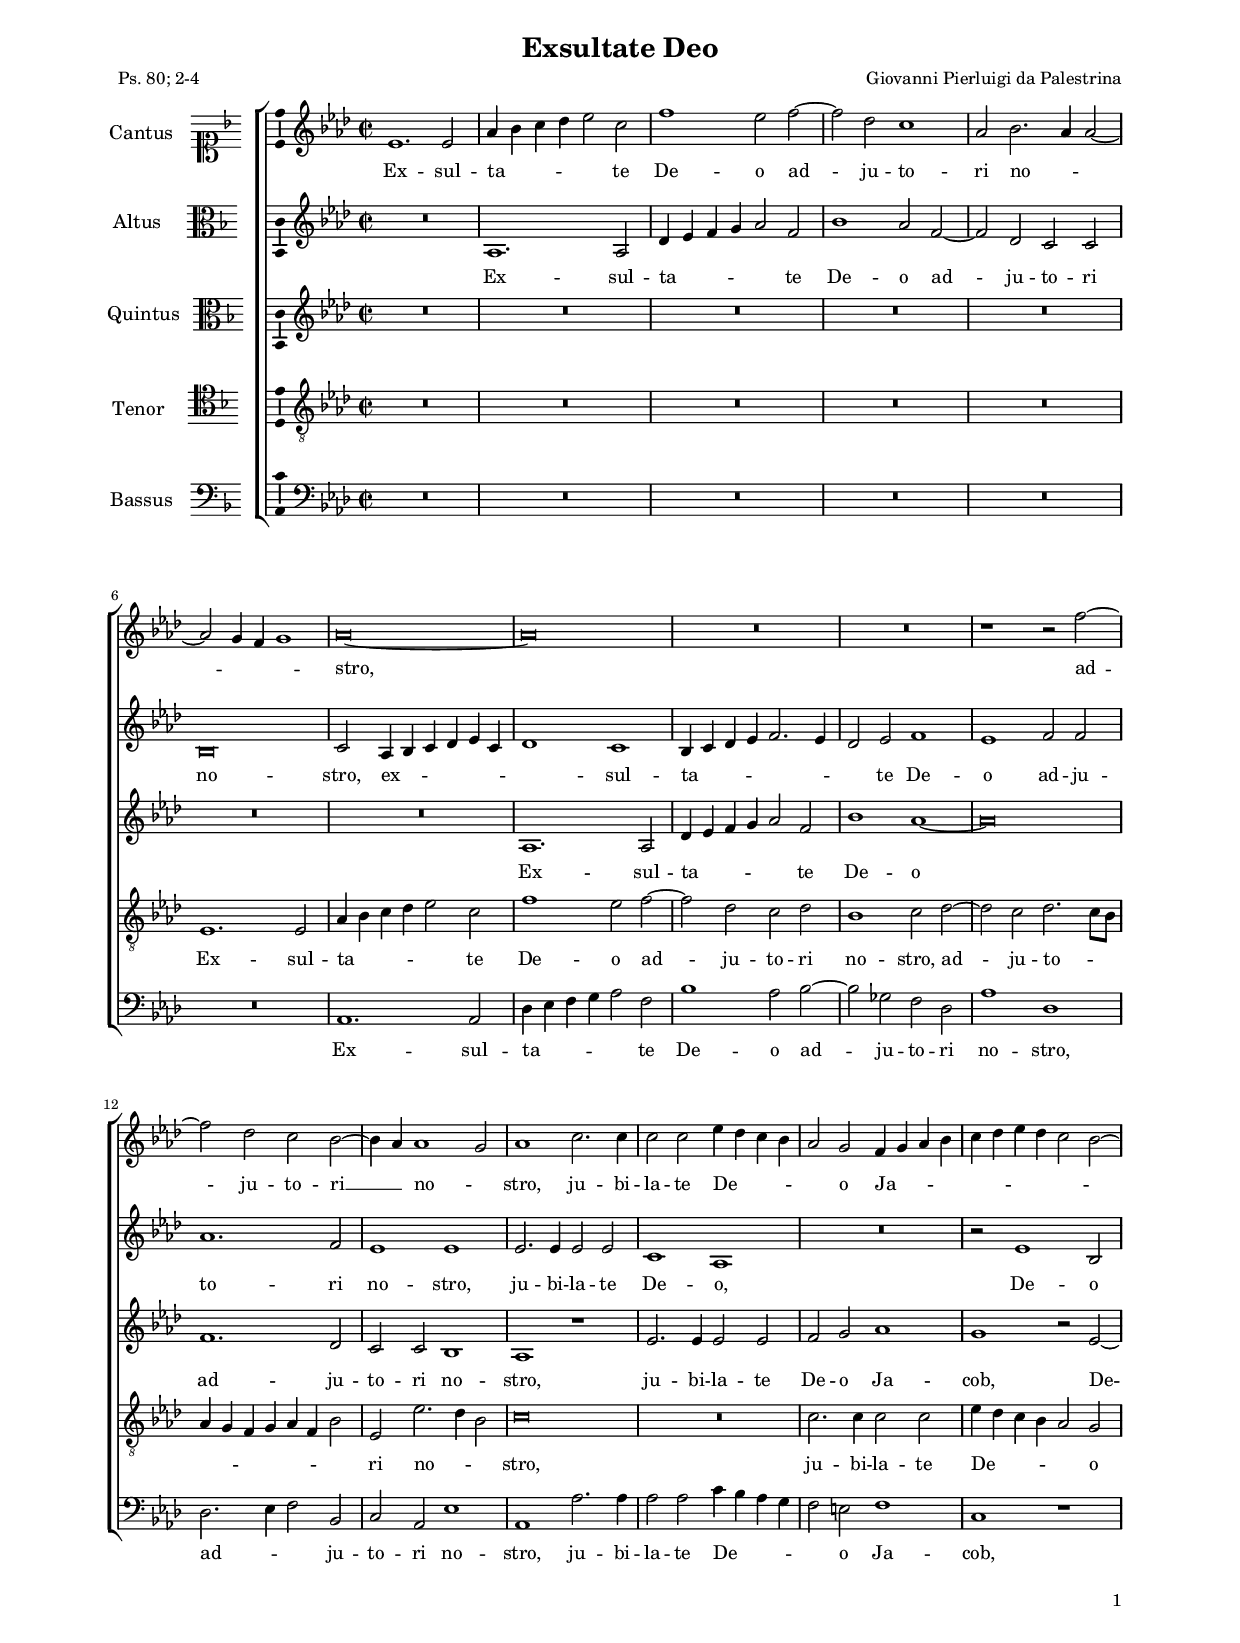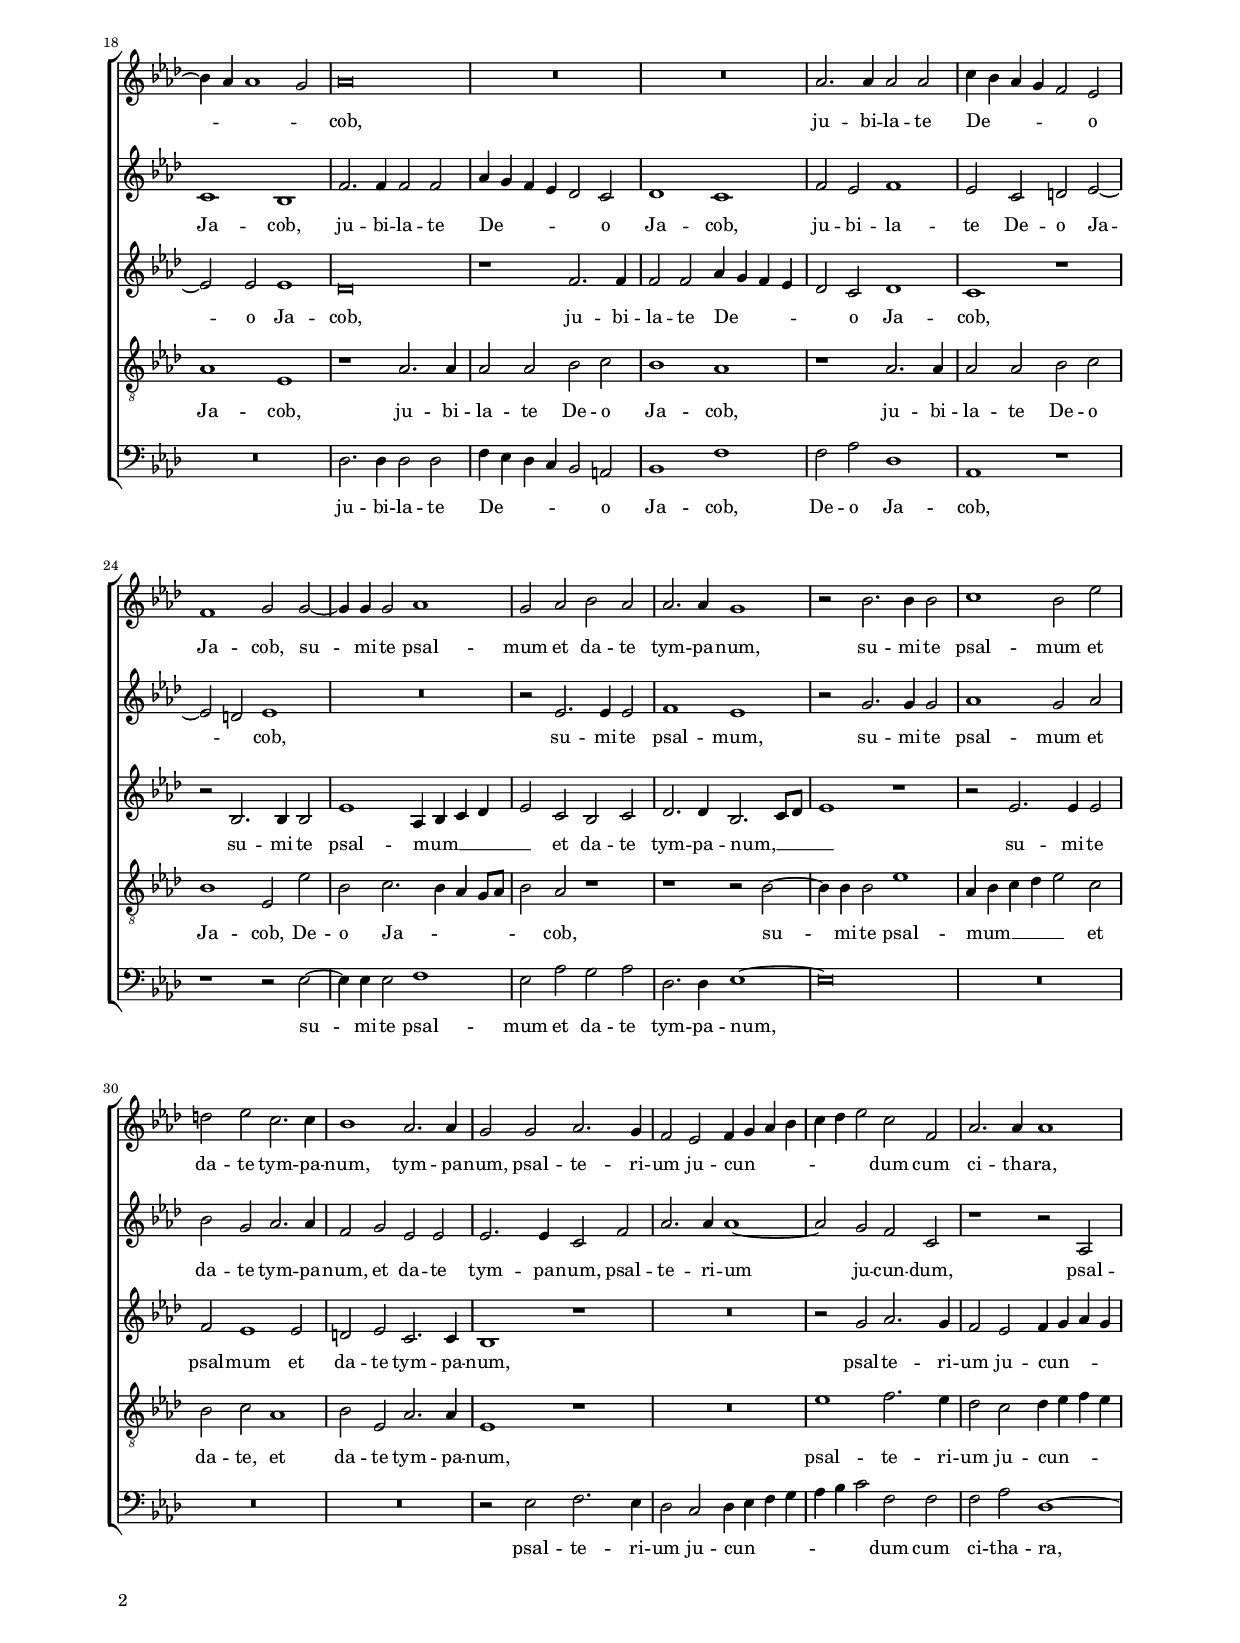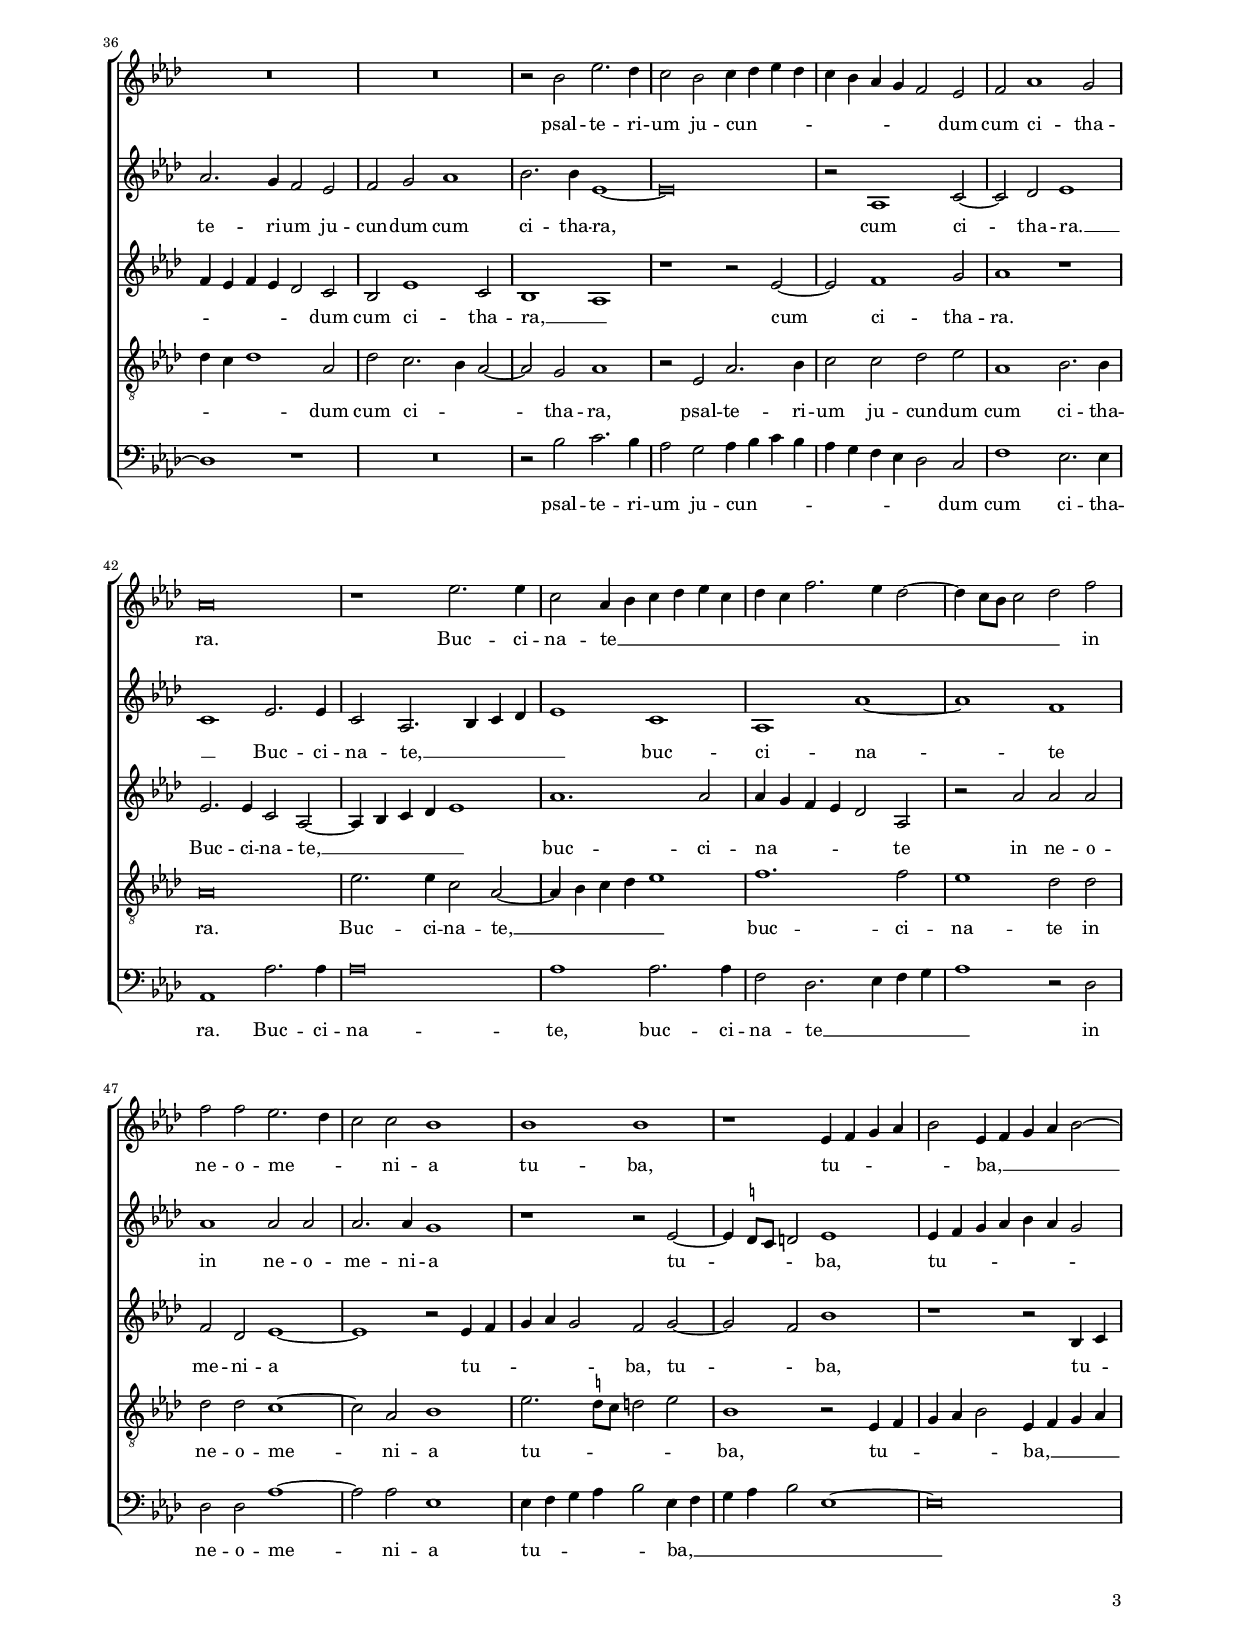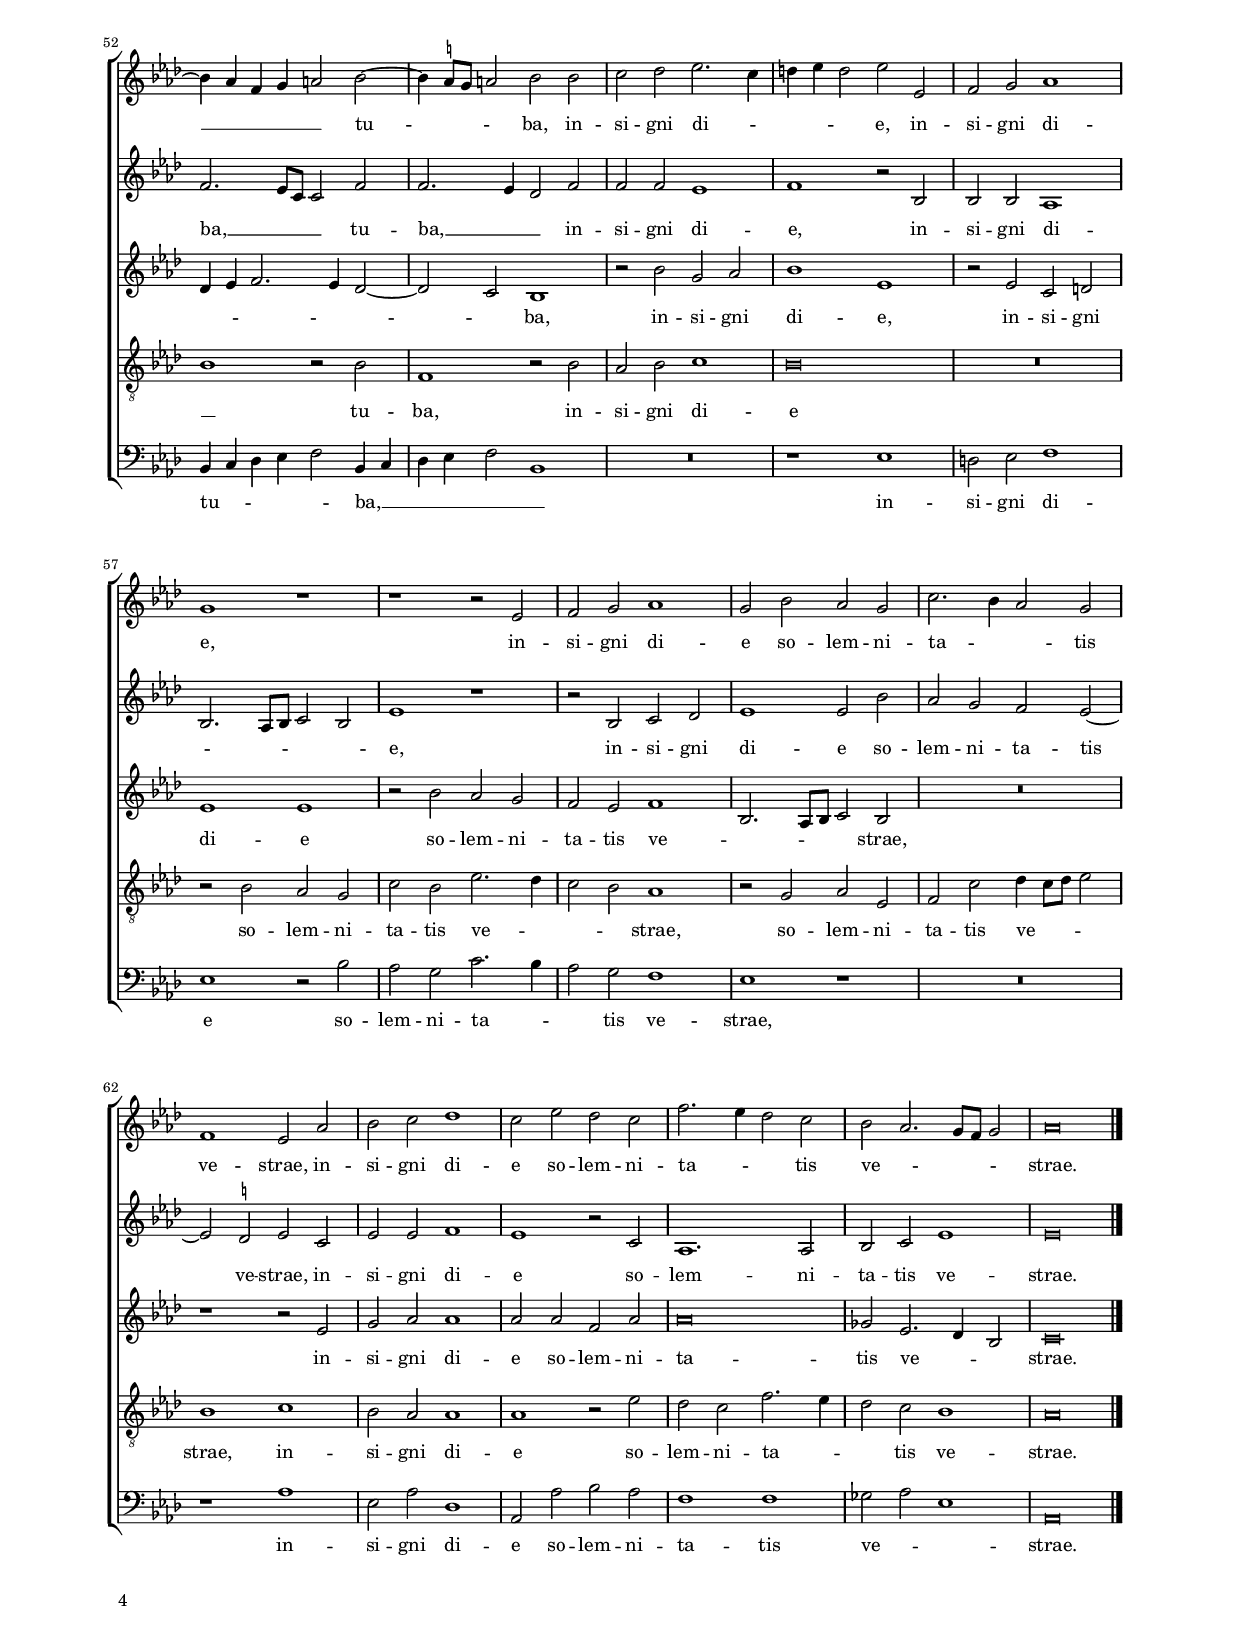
\header
{
  title="Exsultate Deo"
  composer="Giovanni Pierluigi da Palestrina"
  poet="Ps. 80; 2-4"
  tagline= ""
}

\version "2.24.1"
\include "deutsch.ly"
#(set-global-staff-size 15)
% #(set-default-paper-size "letter")
#(ly:set-option 'point-and-click #f)


\paper
	{
	top-margin = 1.8 \cm
	bottom-margin = 1.2 \cm
	left-margin = 2 \cm
	right-margin = 2 \cm
	ragged-bottom = ##f
	ragged-last-bottom = ##f
	print-page-number = ##f
	system-system-spacing = #'((basic-distance . 17) (minimum-distance . 14) (padding . 7) (strechability . 150))
	oddFooterMarkup=\markup   \fill-line { "" \fromproperty #'page:page-number-string }
	evenFooterMarkup=\markup  \fill-line { \fromproperty #'page:page-number-string "" }
	last-bottom-spacing = #'((basic-distance . 12) (minimum-distance . 7) (padding . 4))
	systems-per-page = 3
	page-count = 4
%	min-systems-per-page = 3
	markup-system-spacing.basic-distance = #12
%	print-all-headers = ##t
%	print-first-page-number = ##t
%	first-page-number = 1
	}

	
global = {
	\key f \major
	\time 2/2 \set Score.measureLength = #(ly:make-moment 2/1)
	\skip 1*2*67 \bar "|."
	}

	ficta = { \once \set suggestAccidentals = ##t }

	forget = #(define-music-function (music) (ly:music?) #{
		\accidentalStyle forget
		$music
		\accidentalStyle default
		#})


incipitcantus = \markup { \score {
	{
	\set Staff.instrumentName = \markup { \fontsize #1 "Cantus" }
	\key f \major
	\clef soprano
	s4 \bar ""
	}
	\layout  {
	raggedright = ##t
	indent = 1.6 \cm
	line-width = 2.2\cm
	\context { \Staff \remove Time_signature_engraver }
	\override Staff.Clef.Y-extent = #'(0 . 0)
	}} \hspace #1 }

      
incipitaltus = \markup { \score {
	{
	\set Staff.instrumentName = \markup { \fontsize #1 "Altus" }
	\key f \major
	\clef alto
	s4 \bar ""
	}
	\layout  {
	raggedright = ##t
	indent = 1.6 \cm
	line-width = 2.2\cm
	\context { \Staff \remove Time_signature_engraver }
	\override Staff.Clef.Y-extent = #'(0 . 0)
	}} \hspace #1 }
      
      
incipitquintus = \markup { \score {
	{
	\set Staff.instrumentName = \markup { \fontsize #1 "Quintus" }
	\key f \major
	\clef alto
	s4 \bar ""
	}
	\layout  {
	raggedright = ##t
	indent = 1.6 \cm
	line-width = 2.2\cm
	\context { \Staff \remove Time_signature_engraver }
	\override Staff.Clef.Y-extent = #'(0 . 0)
	}} \hspace #1 }


incipittenor = \markup { \score {
	{
	\set Staff.instrumentName = \markup { \fontsize #1 "Tenor" }
	\key f \major
	\clef tenor
	s4 \bar ""
	}
	\layout  {
	raggedright = ##t
	indent = 1.6 \cm
	line-width = 2.2\cm
	\context { \Staff \remove Time_signature_engraver }
	\override Staff.Clef.Y-extent = #'(0 . 0)
	}} \hspace #1 }
      
      
incipitbassus = \markup { \score {
	{
	\set Staff.instrumentName = \markup { \fontsize #1 "Bassus" }
	\key f \major
	\clef bass
	s4 \bar ""
	}
	\layout  {
	raggedright = ##t
	indent = 1.6 \cm
	line-width = 2.2\cm
	\context { \Staff \remove Time_signature_engraver }
	\override Staff.Clef.Y-extent = #'(0 . 0)
	}} \hspace #1 }


cantus =  \relative c''
	{
	c,1. c2
	f4 g a b c2 a
	d1 c2 d~
	d2 b a1
%5
	f2 g2. f4 f2~ |
	f2 e4 d e1
	f\breve~
	f\breve
	R\breve
%10
	R\breve |
	r1 r2 d'~
	d2 b a g~
	g4 f f1 e2
	f1 a2. a4
%15
	a2 a c4 b a g |
	f2 e d4 e f g
	a4 b c b a2 g~
	g4 f f1 e2
	f\breve
%20
	R\breve |
	R\breve
	f2. f4 f2 f
	a4 g f e d2 c
	d1 e2 e~
%25
	e4 e e2 f1 |
	e2 f g f
	f2. f4 e1
	r2 g2. g4 g2
	a1 g2 c
%30
	h2 c a2. a4 |
	g1 f2. f4
	e2 e f2. e4
	d2 c d4 e f g
	a4 b c2 a d,
%35
	f2. f4 f1 |
	R\breve
	R\breve
	r2 g c2. b4
	a2 g a4 b c b
%40
	a4 g f e d2 c |
	d2 f1 e2
	f\breve
	r1 c'2. c4
	a2 f4 g a b c a
%45
	b4 a d2. c4 b2~ |
	b4 a8 g a2 b d
	d2 d c2. b4
	a2 a g1
	g1 g
%50
	r1 c,4 d e f |
	g2 c,4 d e f g2~
	g4 f d e fis2 g~
	g4 \ficta fis8 e fis!2 g g
	a2 b c2. a4
%55
	h4 c h2 c2 c, |
	d2 e f1
	e1 r
	r1 r2 c
	d2 e f1
%60
	e2 g f e |
	a2. g4 f2 e
	d1 c2 f
	g2 a b1
	a2 c b a
%65
	d2. c4 b2 a |
	g2 f2. e8 d e2
	f\breve |
	}


altus =  \relative c'
	{
	R\breve
	f,1. f2
	b4 c d e f2 d
	g1 f2 d~
%5
	d2 b a a |
	g\breve
	a2 f4 g a b c a
	b1 a
	g4 a b c d2. c4
%10
	b2 c d1 |
	c1 d2 d
	f1. d2
	c1 c
	c2. c4 c2 c
%15
	a1 f |
	R\breve
	r2 c'1 g2
	a1 g
	d'2. d4 d2 d
%20
	f4 e d c b2 a |
	b1 a
	d2 c d1
	c2 a h c~
	c2 h c1
%25
	R\breve |
	r2 c2. c4 c2
	d1 c
	r2 e2. e4 e2
	f1 e2 f
%30
	g2 e f2. f4 |
	d2 e c c
	c2. c4 a2 d
	f2. f4 f1~
	f2 e d a
%35
	r1 r2 f |
	f'2. e4 d2 c
	d2 e f1
	g2. g4 c,1~
	c\breve
%40
	r2 f,1 a2~ |
	a2 b c1
	a1 c2. c4
	a2 f2. g4 a b
	c1 a
%45
	f1 f'~ |
	f1 d
	f1 f2 f
	f2. f4 e1
	r1 r2 c~
%50
	c4 \ficta h8 a h!2 c1 |
	c4 d e f g f e2
	d2. c8 a a2 d
	d2. c4 b2 d
	d2 d c1
%55
	d1 r2 g, |
	g2 g f1
	g2. f8 g a2 g
	c1 r
	r2 g a b
%60
	c1 c2 g' |
	f2 e d c~
	c2 \ficta h c a
	c2 c d1
	c1 r2 a
%65
	f1. f2 |
	g2 a c1
	c\breve |
	}


quintus =  \relative c'
	{
	R\breve
	R\breve
	R\breve
	R\breve
%5
	R\breve |
	R\breve
	R\breve
	f,1. f2
	b4 c d e f2 d
%10
	g1 f~ |
	f\breve
	d1. b2
	a2 a g1
	f1 r
%15
	c'2. c4 c2 c |
	d2 e f1
	e1 r2 c~
	c2 c c1
	b\breve
%20
	r1 d2. d4 |
	d2 d f4 e d c
	b2 a b1
	a1 r
	r2 g2. g4 g2
%25
	c1 f,4 g a b |
	c2 a g a
	b2. b4 g2. a8 b
	c1 r
	r2 c2. c4 c2
%30
	d2 c1 c2 |
	h2 c a2. a4
	g1 r
	R\breve
	r2 e' f2. e4
%35
	d2 c d4 e f e |
	d4 c d c b2 a
	g2 c1 a2
	g1 f
	r1 r2 c'~
%40
	c2 d1 e2 |
	f1 r
	c2. c4 a2 f~
	f4 g a b c1
	f1. f2
%45
	f4 e d c b2 f |
	r2 f' f f
	d2 b c1~
	c1 r2 c4 d
	e4 f e2 d e~
%50
	e2 d g1 |
	r1 r2 g,4 a
	b4 c d2. c4 b2~
	b2 a g1
	r2 g' e f |
%55
	g1 c, |
	r2 c a h
	c1 c
	r2 g' f e
	d2 c d1 |
%60
	g,2. f8 g a2 g |	
	R\breve
	r1 r2 c
	e2 f f1
	f2 f d f
%65
	f\breve |
	es2 c2. b4 g2
	a\breve |
	}


tenor  =  \relative c'
	{
	R\breve
	R\breve
	R\breve
	R\breve
%5
	R\breve |
	c,1. c2
	f4 g a b c2 a
	d1 c2 d~
	d2 b a b
%10
	g1 a2 b~ |
	b2 a b2. a8 g
	f4 e d e f d g2
	c,2 c'2. b4 g2
	a\breve
%15
	R\breve |
	a2. a4 a2 a
	c4 b a g f2 e
	f1 c
	r1 f2. f4
%20
	f2 f g a |
	g1 f
	r1 f2. f4
	f2 f g a
	g1 c,2 c'
%25
	g2 a2. g4 f e8 f |
	g2 f r1
	r1 r2 g~
	g4 g g2 c1
	f,4 g a b c2 a
%30
	g2 a f1 |
	g2 c, f2. f4
	c1 r
	R\breve
	c'1 d2. c4
%35
	b2 a b4 c d c |
	b4 a b1 f2
	b2 a2. g4 f2~
	f2 e f1
	r2 c f2. g4
%40
	a2 a b c |
	f,1 g2. g4
	f\breve
	c'2. c4 a2 f~
	f4 g a b c1
%45
	d1. d2 |
	c1 b2 b
	b2 b a1~
	a2 f g1
	c2. \ficta h8 a h!2 c
%50
	g1 r2 c,4 d |
	e4 f g2 c,4 d e f
	g1 r2 g
	d1 r2 g
	f2 g a1
%55
	g\breve |
	R\breve
	r2 g f e
	a2 g c2. b4
	a2 g f1
%60
	r2 e f c |
	d2 a' b4 a8 b c2
	g1 a
	g2 f f1
	f1 r2 c'
%65
	b2 a d2. c4 |
	b2 a g1
	f\breve |
	}


bassus  =  \relative c
	{
	R\breve
	R\breve
	R\breve
	R\breve
%5
	R\breve |
	R\breve
	f,1. f2
	b4 c d e f2 d
	g1 f2 g~
%10
	g2 es d b |
	f'1 b,
	b2. c4 d2 g,
	a2 f c'1
	f,1 f'2. f4
%15
	f2 f a4 g f e |
	d2 cis d1
	a1 r
	R\breve
	b2. b4 b2 b
%20
	d4 c b a g2 fis |
	g1 d'
	d2 f b,1
	f1 r
	r1 r2 c'~
%25
	c4 c c2 d1 |
	c2 f e f
	b,2. b4 c1~
	c\breve
	R\breve
%30
	R\breve |
	R\breve
	r2 c d2. c4
	b2 a b4 c d e
	f4 g a2 d, d
%35
	d2 f b,1~ | 
	b1 r
	R\breve
	r2 g' a2. g4
	f2 e f4 g a g
%40
	f4 e d c b2 a |
	d1 c2. c4
	f,1 f'2. f4
	f\breve
	f1 f2. f4
%45
	d2 b2. c4 d e |
	f1 r2 b,
	b2 b f'1~
	f2 f c1
	c4 d e f g2 c,4 d
%50
	e4 f g2 c,1~ |
	c\breve
	g4 a b c d2 g,4 a
	b4 c d2 g,1
	R\breve
%55
	r1 c |
	h2 c d1
	c1 r2 g'
	f2 e a2. g4
	f2 e d1
%60
	c1 r |
	R\breve
	r1 f
	c2 f b,1
	f2 f' g f
%65
	d1 d |
	es2 f c1
	f,\breve |
	}


lyricscantus = \lyricmode {
	Ex -- sul -- ta -- _ _ _ _ te De -- o ad -- ju -- to -- ri no -- _ _ _ _ _ stro,
	ad -- ju -- to -- ri __ _ no -- _ stro,
	ju -- bi -- la -- te De -- _ _ _ _ o Ja -- _ _ _ _ _ _ _ _ _ _ _ _ cob,
	ju -- bi -- la -- te De -- _ _ _ _ o Ja -- cob,
	su -- mi -- te psal -- mum
	et da -- te tym -- pa -- num,
	su -- mi -- te psal -- mum	
	et da -- te tym -- pa -- num,
	tym -- pa -- num,
	psal -- te -- ri -- um ju -- cun -- _ _ _ _ _ _ dum
	cum ci -- tha -- ra,
	psal -- te -- ri -- um ju -- cun -- _ _ _ _ _ _ _ _ dum
	cum ci -- tha -- ra.
	Buc -- ci -- na -- te __ _ _ _ _ _ _ _ _ _ _ _ _ _ _ 
	in ne -- o -- me -- _ _ ni -- a tu -- ba,
	tu -- _ _ _ _ ba, __ _ _ _ _ _ _ _ _
	tu -- _ _ _ ba,
	in -- si -- gni di -- _ _ _ _ e,
	in -- si -- gni di -- e,
	in -- si -- gni di -- e
	so -- lem -- ni -- ta -- _ _ tis ve -- strae,
	in -- si -- gni di -- e
	so -- lem -- ni -- ta -- _ _ tis ve -- _ _ _ _ strae.
	}


lyricsaltus = \lyricmode {
	Ex -- sul -- ta -- _ _ _ _ te De -- o ad -- ju -- to -- ri no -- stro,
	ex -- _ _ _ _ _ _ sul -- ta -- _ _ _ _ _ _ te De -- o ad -- ju -- to -- ri no -- stro,
	ju -- bi -- la -- te De -- o,
	De -- o Ja -- cob,
	ju -- bi -- la -- te De -- _ _ _ _ o Ja -- cob,
	ju -- bi -- la -- te De -- o Ja -- _ cob,
	su -- mi -- te psal -- mum,
	su -- mi -- te psal -- mum
	et da -- te tym -- pa -- num,
	et da -- te tym -- pa -- num,
	psal -- te -- ri -- um ju -- cun -- dum,
	psal -- te -- ri -- um ju -- cun -- dum
	cum ci -- tha -- ra,
	cum ci -- tha -- ra. __ _ 
	Buc -- ci -- na -- te, __ _ _ _ _ 
	buc -- ci -- na -- te
	in ne -- o -- me -- ni -- a tu -- _ _ _ ba,
	tu -- _ _ _ _ _ _ ba, __ _ _ _
	tu -- ba, __ _ _
	in -- si -- gni di -- e,
	in -- si -- gni di -- _ _ _ _ _ e,
	in -- si -- gni di -- e
	so -- lem -- ni -- ta -- tis ve -- strae,
	in -- si -- gni di -- e
	so -- lem -- ni -- ta -- tis ve -- strae.
	}


lyricsquintus = \lyricmode {
	Ex -- sul -- ta -- _ _ _ _ te De -- o ad -- ju -- to -- ri no -- stro,
	ju -- bi -- la -- te De -- o Ja -- cob,
	De -- o Ja -- cob,
	ju -- bi -- la -- te De -- _ _ _ _ o Ja -- cob,
	su -- mi -- te psal -- mum __ _ _ _ _
	et da -- te tym -- pa -- num, __ _ _ _
	su -- mi -- te psal -- mum
	et da -- te tym -- pa -- num,
	psal -- te -- ri -- um ju -- cun -- _ _ _ _ _ _ _ _ dum
	cum ci -- tha -- ra, __ _
	cum ci -- tha -- ra.
	Buc -- ci -- na -- te, __ _ _ _ _
	buc -- ci -- na -- _ _ _ _ te
	in ne -- o -- me -- ni -- a tu -- _ _ _ _ ba,
	tu -- _ ba,
	tu -- _ _ _ _ _ _ _ ba,
	in -- si -- gni di -- e,
	in -- si -- gni di -- e
	so -- lem -- ni -- ta -- tis ve -- _ _ _ _ strae,
	in -- si -- gni di -- e
	so -- lem -- ni -- ta -- tis ve -- _ _ strae.
	}


lyricstenor = \lyricmode {
	Ex -- sul -- ta -- _ _ _ _ te De -- o ad -- ju -- to -- ri no -- stro,
	ad -- ju -- to -- _ _ _ _ _ _ _ _ _ ri no -- _ _ stro,
	ju -- bi -- la -- te De -- _ _ _ _ o Ja -- cob,
	ju -- bi -- la -- te De -- o Ja -- cob,
	ju -- bi -- la -- te De -- o Ja -- cob,
	De -- o Ja -- _ _ _ _ _ cob,
	su -- mi -- te psal -- mum __ _ _ _ _
	et da -- te,
	et da -- te tym -- pa -- num,
	psal -- te -- ri -- um ju -- cun -- _ _ _ _ _ _ dum
	cum ci -- _ _ tha -- ra,
	psal -- te -- ri -- um ju -- cun -- dum
	cum ci -- tha -- ra.
	Buc -- ci -- na -- te, __ _ _ _ _
	buc -- ci -- na -- te
	in ne -- o -- me -- ni -- a tu -- _ _ _ _ ba,
	tu -- _ _ _ _ ba, __ _ _ _ _
	tu -- ba,
	in -- si -- gni di -- e
	so -- lem -- ni -- ta -- tis ve -- _ _ _ strae,
	so -- lem -- ni -- ta -- tis ve -- _ _ _ strae,
	in -- si -- gni di -- e
	so -- lem -- ni -- ta -- _ _ tis ve -- strae.
	}


lyricsbassus = \lyricmode {
	Ex -- sul -- ta -- _ _ _ _ te De -- o ad -- ju -- to -- ri no -- stro,
	ad -- _ _ ju -- to -- ri no -- stro,
	ju -- bi -- la -- te De -- _ _ _ _ o Ja -- cob,
	ju -- bi -- la -- te De -- _ _ _ _ o Ja -- cob,
	De -- o Ja -- cob,
	su -- mi -- te psal -- mum et da -- te tym -- pa -- num,
	psal -- te -- ri -- um ju -- cun -- _ _ _ _ _ _ dum cum ci -- tha -- ra,
	psal -- te -- ri -- um ju -- cun -- _ _ _ _ _ _ _ _ dum cum ci -- tha -- ra.
	Buc -- ci -- na -- te,
	buc -- ci -- na -- te __ _ _ _ _
	in ne -- o -- me -- ni -- a
	tu -- _ _ _ _ ba, __ _ _ _ _ _
	tu -- _ _ _ _ ba, __ _ _ _ _ _
	in -- si -- gni di -- e
	so -- lem -- ni -- ta -- _ _ tis ve -- strae,
	in -- si -- gni di -- e
	so -- lem -- ni -- ta -- tis ve -- _ _ strae.
	}


\score
{  
	\transpose f as {
	\new ChoirStaff \with { \override StaffGrouper.staff-staff-spacing.basic-distance = #12 }
	<<

	\new Staff << \global
	\new Voice="v1" {
		\set Staff.instrumentName=\incipitcantus
%		\set Staff.instrumentName= "S"
		\set Staff.midiInstrument = "reed organ"
		\clef violin
		\cantus }
	\new Lyrics \lyricsto "v1" {\lyricscantus }
	>>


	\new Staff << \global
	\new Voice="v2" {
		\set Staff.instrumentName=\incipitaltus
%		\set Staff.instrumentName= "A"
		\set Staff.midiInstrument = "reed organ"
		\clef violin
		\altus}
	\new Lyrics \lyricsto "v2" {\lyricsaltus }
	>>


	\new Staff << \global
	\new Voice="v5" {
		\set Staff.instrumentName=\incipitquintus
%		\set Staff.instrumentName= "Q"
		\set Staff.midiInstrument = "reed organ"
		\clef violin
		\quintus}
	\new Lyrics \lyricsto "v5" {\lyricsquintus }
	>>


	\new Staff << \global
	\new Voice="v3" {
		\set Staff.instrumentName=\incipittenor
%		\set Staff.instrumentName= "T"
		\set Staff.midiInstrument = "reed organ"
		\clef "G_8"
		\tenor }
	\new Lyrics \lyricsto "v3" {\lyricstenor }
	>>


	\new Staff << \global
	\new Voice="v4" {
		\set Staff.instrumentName=\incipitbassus
%		\set Staff.instrumentName= "B"
		\set Staff.midiInstrument = "reed organ"
		\clef bass 
		\bassus }
	\new Lyrics \lyricsto "v4" {\lyricsbassus}
	>>

	>>
	} % transpose

	\layout
	{
	indent = 2.5\cm
	\context { \Lyrics \override VerticalAxisGroup.nonstaff-relatedstaff-spacing.padding = #1.5 }
%	\context { \Lyrics \override LyricText.font-size = #1 }
	\context { \Staff \override TimeSignature.break-visibility = #end-of-line-invisible }
	\context { \Staff \consists Ambitus_engraver }
	\context { \Score \override BarNumber.padding = #2 }
	\context { \Voice \override NoteHead.style = #'baroque }
	}

\midi
	{
    	\tempo 2 = 90
	}

}


% EOF
